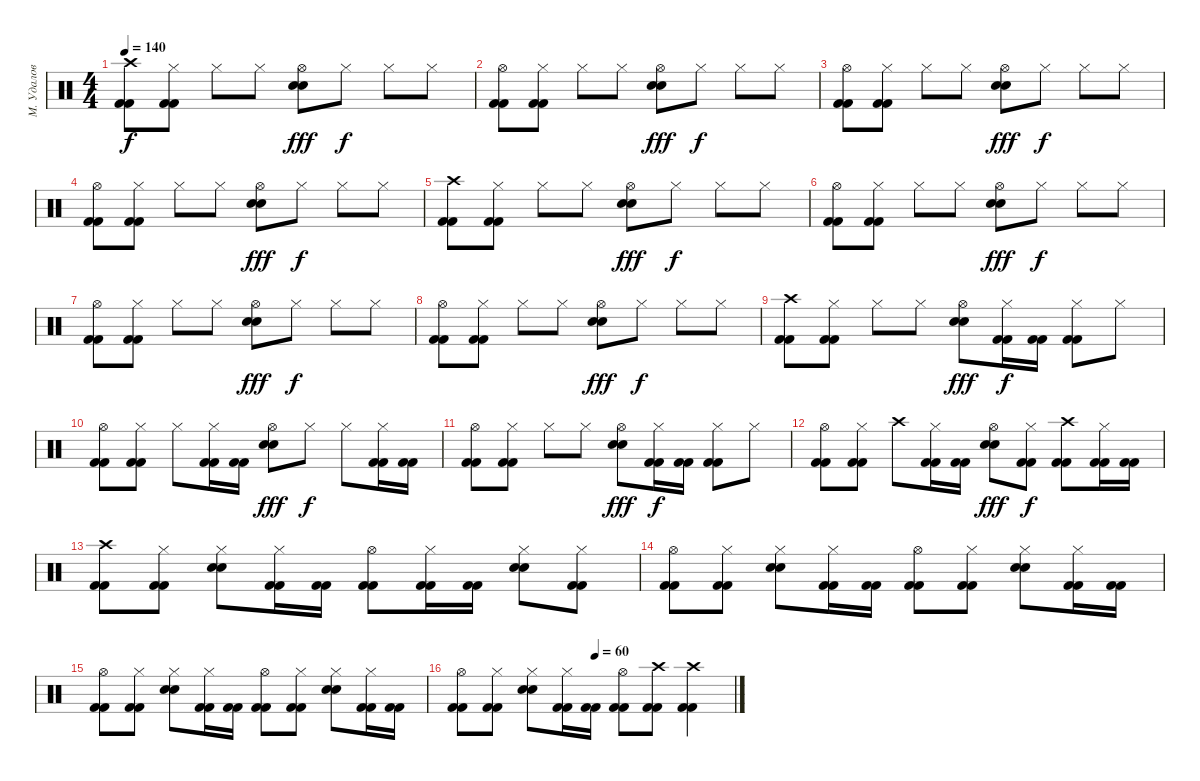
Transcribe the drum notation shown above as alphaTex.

\track ("М. Удалов" "М. Удалов") {instrument percussion}
\staff {score}
\articulation defaults
\ts (4 4)
\tempo 140
\clef neutral
\ks c
("Crash high (hit)" "Kick (hit) 2" "Kick (hit) 2").8{dy f} ("Hi-Hat (closed)" "Kick (hit) 2" "Kick (hit) 2").8 "Hi-Hat (closed)".8 "Hi-Hat (closed)".8 ("Hi-Hat (open)" "Electric Snare (hit)" "Electric Snare (hit)").8{dy fff} "Hi-Hat (closed)".8{dy f} "Hi-Hat (closed)".8 "Hi-Hat (closed)".8 |
("Hi-Hat (open)" "Kick (hit) 2" "Kick (hit) 2").8 ("Hi-Hat (closed)" "Kick (hit) 2" "Kick (hit) 2").8 "Hi-Hat (closed)".8 "Hi-Hat (closed)".8 ("Hi-Hat (open)" "Electric Snare (hit)" "Electric Snare (hit)").8{dy fff} "Hi-Hat (closed)".8{dy f} "Hi-Hat (closed)".8 "Hi-Hat (closed)".8 |
("Hi-Hat (open)" "Kick (hit) 2" "Kick (hit) 2").8 ("Hi-Hat (closed)" "Kick (hit) 2" "Kick (hit) 2").8 "Hi-Hat (closed)".8 "Hi-Hat (closed)".8 ("Hi-Hat (open)" "Electric Snare (hit)" "Electric Snare (hit)").8{dy fff} "Hi-Hat (closed)".8{dy f} "Hi-Hat (closed)".8 "Hi-Hat (closed)".8 |
("Hi-Hat (open)" "Kick (hit) 2" "Kick (hit) 2").8 ("Hi-Hat (closed)" "Kick (hit) 2" "Kick (hit) 2").8 "Hi-Hat (closed)".8 "Hi-Hat (closed)".8 ("Hi-Hat (open)" "Electric Snare (hit)" "Electric Snare (hit)").8{dy fff} "Hi-Hat (closed)".8{dy f} "Hi-Hat (closed)".8 "Hi-Hat (closed)".8 |
("Crash high (hit)" "Kick (hit) 2" "Kick (hit) 2").8 ("Hi-Hat (closed)" "Kick (hit) 2" "Kick (hit) 2").8 "Hi-Hat (closed)".8 "Hi-Hat (closed)".8 ("Hi-Hat (open)" "Electric Snare (hit)" "Electric Snare (hit)").8{dy fff} "Hi-Hat (closed)".8{dy f} "Hi-Hat (closed)".8 "Hi-Hat (closed)".8 |
("Hi-Hat (open)" "Kick (hit) 2" "Kick (hit) 2").8 ("Hi-Hat (closed)" "Kick (hit) 2" "Kick (hit) 2").8 "Hi-Hat (closed)".8 "Hi-Hat (closed)".8 ("Hi-Hat (open)" "Electric Snare (hit)" "Electric Snare (hit)").8{dy fff} "Hi-Hat (closed)".8{dy f} "Hi-Hat (closed)".8 "Hi-Hat (closed)".8 |
("Hi-Hat (open)" "Kick (hit) 2" "Kick (hit) 2").8 ("Hi-Hat (closed)" "Kick (hit) 2" "Kick (hit) 2").8 "Hi-Hat (closed)".8 "Hi-Hat (closed)".8 ("Hi-Hat (open)" "Electric Snare (hit)" "Electric Snare (hit)").8{dy fff} "Hi-Hat (closed)".8{dy f} "Hi-Hat (closed)".8 "Hi-Hat (closed)".8 |
("Hi-Hat (open)" "Kick (hit) 2" "Kick (hit) 2").8 ("Hi-Hat (closed)" "Kick (hit) 2" "Kick (hit) 2").8 "Hi-Hat (closed)".8 "Hi-Hat (closed)".8 ("Hi-Hat (open)" "Electric Snare (hit)" "Electric Snare (hit)").8{dy fff} "Hi-Hat (closed)".8{dy f} "Hi-Hat (closed)".8 "Hi-Hat (closed)".8 |
("Crash high (hit)" "Kick (hit) 2" "Kick (hit) 2").8 ("Hi-Hat (closed)" "Kick (hit) 2" "Kick (hit) 2").8 "Hi-Hat (closed)".8 "Hi-Hat (closed)".8 ("Hi-Hat (open)" "Electric Snare (hit)" "Electric Snare (hit)").8{dy fff} ("Hi-Hat (closed)" "Kick (hit) 2" "Kick (hit) 2").16{dy f} ("Kick (hit) 2" "Kick (hit) 2").16 ("Hi-Hat (closed)" "Kick (hit) 2" "Kick (hit) 2").8 "Hi-Hat (closed)".8 |
("Hi-Hat (open)" "Kick (hit) 2" "Kick (hit) 2").8 ("Hi-Hat (closed)" "Kick (hit) 2" "Kick (hit) 2").8 "Hi-Hat (closed)".8 ("Hi-Hat (closed)" "Kick (hit) 2" "Kick (hit) 2").16 ("Kick (hit) 2" "Kick (hit) 2").16 ("Hi-Hat (open)" "Electric Snare (hit)" "Electric Snare (hit)").8{dy fff} "Hi-Hat (closed)".8{dy f} "Hi-Hat (closed)".8 ("Hi-Hat (closed)" "Kick (hit) 2" "Kick (hit) 2").16 ("Kick (hit) 2" "Kick (hit) 2").16 |
("Hi-Hat (open)" "Kick (hit) 2" "Kick (hit) 2").8 ("Hi-Hat (closed)" "Kick (hit) 2" "Kick (hit) 2").8 "Hi-Hat (closed)".8 "Hi-Hat (closed)".8 ("Hi-Hat (open)" "Electric Snare (hit)" "Electric Snare (hit)").8{dy fff} ("Hi-Hat (closed)" "Kick (hit) 2" "Kick (hit) 2").16{dy f} ("Kick (hit) 2" "Kick (hit) 2").16 ("Hi-Hat (closed)" "Kick (hit) 2" "Kick (hit) 2").8 "Hi-Hat (closed)".8 |
("Hi-Hat (open)" "Kick (hit) 2" "Kick (hit) 2").8 ("Hi-Hat (closed)" "Kick (hit) 2" "Kick (hit) 2").8 "Crash high (hit)".8 ("Hi-Hat (closed)" "Kick (hit) 2" "Kick (hit) 2").16 ("Kick (hit) 2" "Kick (hit) 2").16 ("Hi-Hat (open)" "Electric Snare (hit)" "Electric Snare (hit)").8{dy fff} ("Hi-Hat (closed)" "Kick (hit) 2" "Kick (hit) 2").8{dy f} ("Crash high (hit)" "Kick (hit) 2" "Kick (hit) 2").8 ("Hi-Hat (closed)" "Kick (hit) 2" "Kick (hit) 2").16 ("Kick (hit) 2" "Kick (hit) 2").16 |
("Crash high (hit)" "Kick (hit) 2" "Kick (hit) 2").8 ("Hi-Hat (closed)" "Kick (hit) 2" "Kick (hit) 2").8 ("Hi-Hat (closed)" "Electric Snare (hit)" "Electric Snare (hit)").8 ("Hi-Hat (closed)" "Kick (hit) 2" "Kick (hit) 2").16 ("Kick (hit) 2" "Kick (hit) 2").16 ("Hi-Hat (open)" "Kick (hit) 2" "Kick (hit) 2").8 ("Hi-Hat (closed)" "Kick (hit) 2" "Kick (hit) 2").16 ("Kick (hit) 2" "Kick (hit) 2").16 ("Hi-Hat (closed)" "Electric Snare (hit)" "Electric Snare (hit)").8 ("Hi-Hat (closed)" "Kick (hit) 2" "Kick (hit) 2").8 |
("Hi-Hat (open)" "Kick (hit) 2" "Kick (hit) 2").8 ("Hi-Hat (closed)" "Kick (hit) 2" "Kick (hit) 2").8 ("Hi-Hat (closed)" "Electric Snare (hit)" "Electric Snare (hit)").8 ("Hi-Hat (closed)" "Kick (hit) 2" "Kick (hit) 2").16 ("Kick (hit) 2" "Kick (hit) 2").16 ("Hi-Hat (open)" "Kick (hit) 2" "Kick (hit) 2").8 ("Hi-Hat (closed)" "Kick (hit) 2" "Kick (hit) 2").8 ("Hi-Hat (closed)" "Electric Snare (hit)" "Electric Snare (hit)").8 ("Hi-Hat (closed)" "Kick (hit) 2" "Kick (hit) 2").16 ("Kick (hit) 2" "Kick (hit) 2").16 |
("Hi-Hat (open)" "Kick (hit) 2" "Kick (hit) 2").8 ("Hi-Hat (closed)" "Kick (hit) 2" "Kick (hit) 2").8 ("Hi-Hat (closed)" "Electric Snare (hit)" "Electric Snare (hit)").8 ("Hi-Hat (closed)" "Kick (hit) 2" "Kick (hit) 2").16 ("Kick (hit) 2" "Kick (hit) 2").16 ("Hi-Hat (open)" "Kick (hit) 2" "Kick (hit) 2").8 ("Hi-Hat (closed)" "Kick (hit) 2" "Kick (hit) 2").8 ("Hi-Hat (closed)" "Electric Snare (hit)" "Electric Snare (hit)").8 ("Hi-Hat (closed)" "Kick (hit) 2" "Kick (hit) 2").16 ("Kick (hit) 2" "Kick (hit) 2").16 |
\tempo (60 0.5)
("Hi-Hat (open)" "Kick (hit) 2" "Kick (hit) 2").8 ("Hi-Hat (closed)" "Kick (hit) 2" "Kick (hit) 2").8 ("Hi-Hat (closed)" "Electric Snare (hit)" "Electric Snare (hit)").8 ("Hi-Hat (closed)" "Kick (hit) 2" "Kick (hit) 2").16 ("Kick (hit) 2" "Kick (hit) 2").16 ("Hi-Hat (open)" "Kick (hit) 2" "Kick (hit) 2").8 ("Crash high (hit)" "Kick (hit) 2" "Kick (hit) 2").8 ("Crash high (hit)" "Kick (hit) 2" "Kick (hit) 2").4
